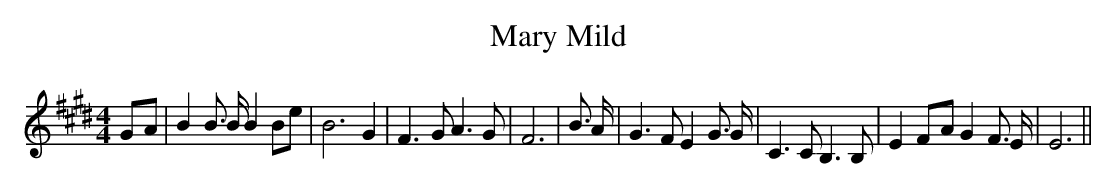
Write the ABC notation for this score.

X:1
T:Mary Mild
M:4/4
L:1/8
K:E
G-A| B2 B3/2 B/2 B2 Be| B6 G2| F3- G A3 G| F6| B3/2 A/2| G3 F E2 G3/2 G/2|\
 C3 C B,3 B,| E2F-A G2 F3/2 E/2| E6||
